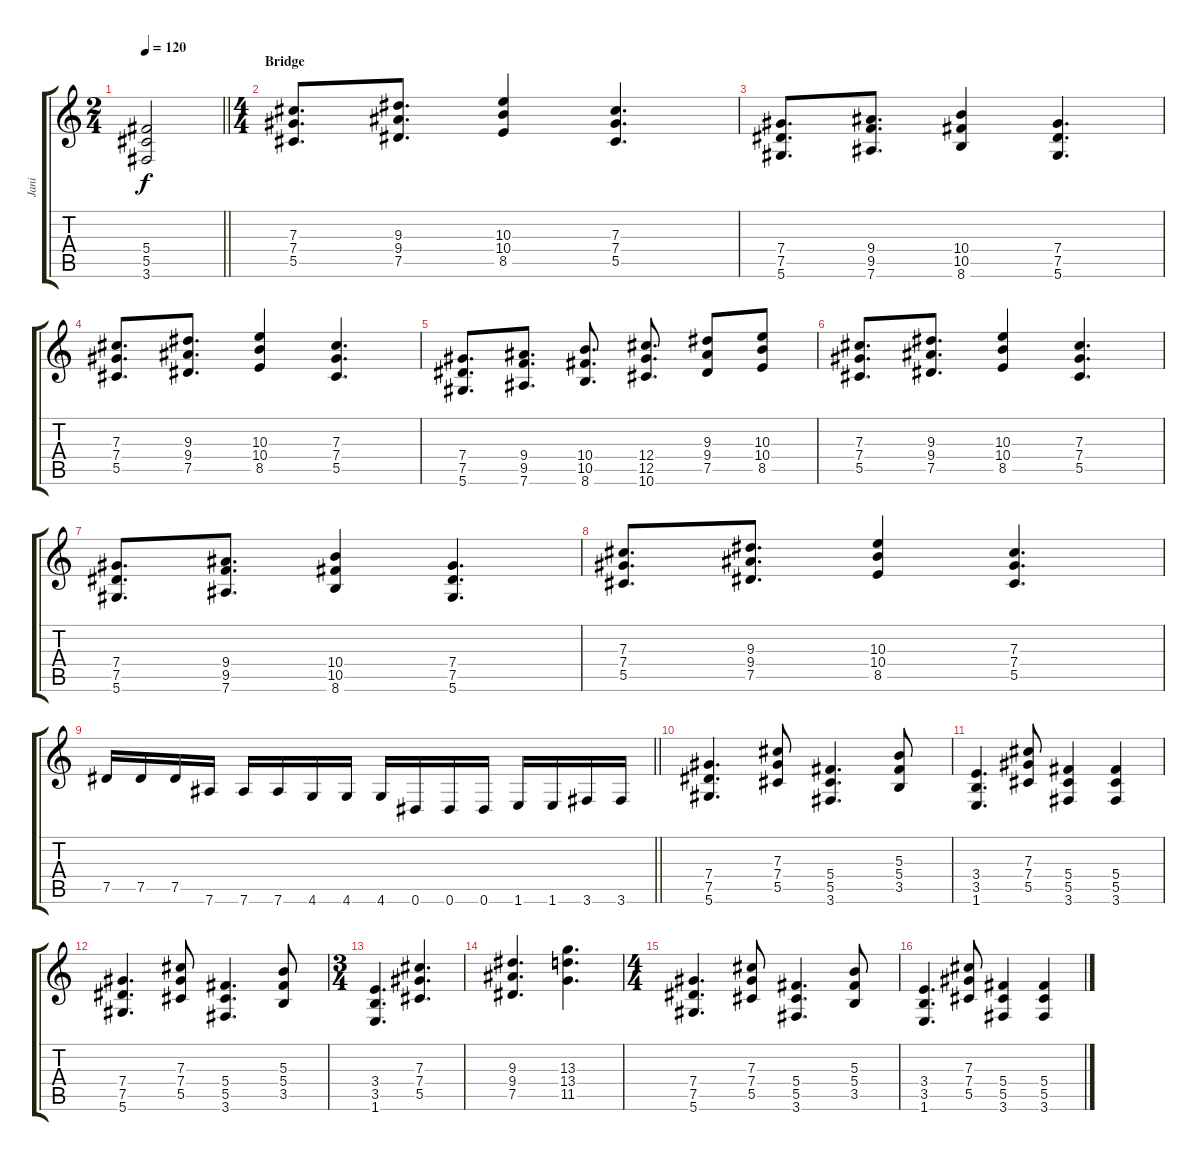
\track ("Jani" "Jani") {instrument distortionguitar}
\staff {score tabs}
\tuning (Eb4 Bb3 Gb3 Db3 Ab2 Eb2) {hide}
\ts (2 4)
\tempo 120
\clef g2
\barLineRight lightlight
\ks c
(5.4 5.5 3.6).2{dy f} |
\ts (4 4)
\section ("" "Bridge")
(7.3 7.4 5.5).8{d} (9.3 9.4 7.5).8{d} (10.3 10.4 8.5).4 (7.3 7.4 5.5).4{d} |
(7.4 7.5 5.6).8{d} (9.4 9.5 7.6).8{d} (10.4 10.5 8.6).4 (7.4 7.5 5.6).4{d} |
(7.3 7.4 5.5).8{d} (9.3 9.4 7.5).8{d} (10.3 10.4 8.5).4 (7.3 7.4 5.5).4{d} |
(7.4 7.5 5.6).8{d} (9.4 9.5 7.6).8{d} (10.4 10.5 8.6).8{d} (12.4 12.5 10.6).8{d} (9.3 9.4 7.5).8 (10.3 10.4 8.5).8 |
(7.3 7.4 5.5).8{d} (9.3 9.4 7.5).8{d} (10.3 10.4 8.5).4 (7.3 7.4 5.5).4{d} |
(7.4 7.5 5.6).8{d} (9.4 9.5 7.6).8{d} (10.4 10.5 8.6).4 (7.4 7.5 5.6).4{d} |
(7.3 7.4 5.5).8{d} (9.3 9.4 7.5).8{d} (10.3 10.4 8.5).4 (7.3 7.4 5.5).4{d} |
\barLineRight lightlight
7.5.16 7.5.16 7.5.16 7.6.16 7.6.16 7.6.16 4.6.16 4.6.16 4.6.16 0.6.16 0.6.16 0.6.16 1.6.16 1.6.16 3.6.16 3.6.16 |
\section ("" "")
(7.4 7.5 5.6).4{d} (7.3 7.4 5.5).8 (5.4 5.5 3.6).4{d} (5.3 5.4 3.5).8 |
(3.4 3.5 1.6).4{d} (7.3 7.4 5.5).8 (5.4 5.5 3.6).4 (5.4 5.5 3.6).4 |
(7.4 7.5 5.6).4{d} (7.3 7.4 5.5).8 (5.4 5.5 3.6).4{d} (5.3 5.4 3.5).8 |
\ts (3 4)
(3.4 3.5 1.6).4{d} (7.3 7.4 5.5).4{d} |
(9.3 9.4 7.5).4{d} (13.3 13.4 11.5).4{d} |
\ts (4 4)
(7.4 7.5 5.6).4{d} (7.3 7.4 5.5).8 (5.4 5.5 3.6).4{d} (5.3 5.4 3.5).8 |
(3.4 3.5 1.6).4{d} (7.3 7.4 5.5).8 (5.4 5.5 3.6).4 (5.4 5.5 3.6).4
